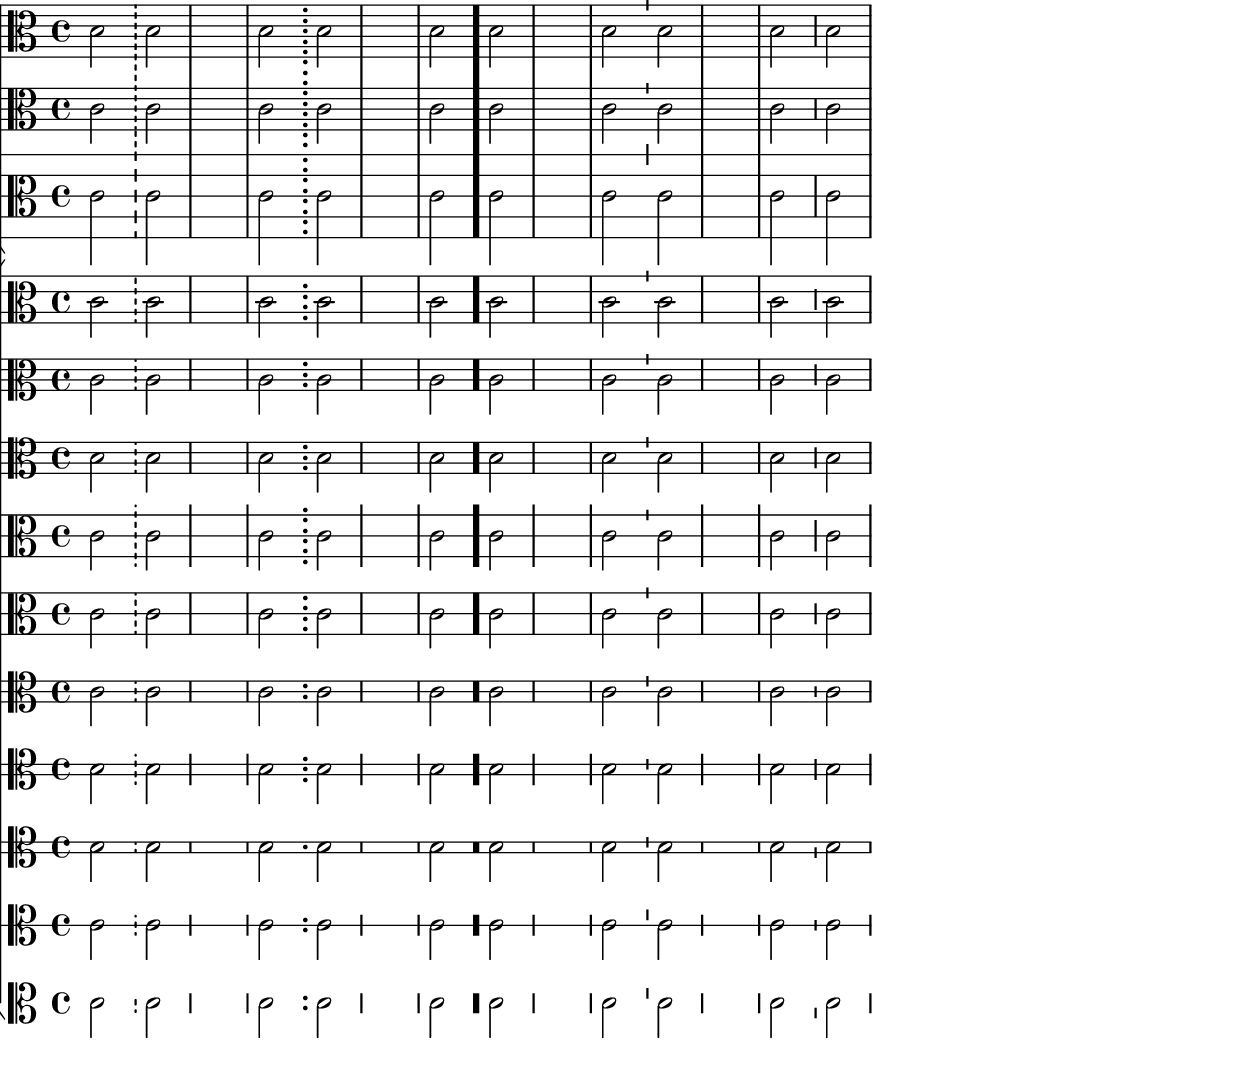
%% Generated by lilypond-book
%% Options: [exampleindent=10.16\mm,indent=0\mm,line-width=160\mm]
\include "lilypond-book-preamble.ly"


% ****************************************************************
% Start cut-&-pastable-section
% ****************************************************************

#(ly:set-option 'eps-box-padding 3.000000)



\paper {
  indent = 0\mm
  line-width = 160\mm
  % offset the left padding, also add 1mm as lilypond creates cropped
  % images with a little space on the right
  line-width = #(- line-width (* mm  3.000000) (* mm 1))
}

\layout {
  
}




% ****************************************************************
% ly snippet:
% ****************************************************************
\sourcefilename "/lilypond-2.24.3/input/regression/bar-lines.ly"
\sourcefileline 0
\version "2.23.6"

\header { texidoc = "Various types of bar lines can be drawn.

The dashes in a dashed bar line covers staff lines exactly. Dashed
bar lines between staves start and end on a half dash precisely.

The dots in a dotted bar line are in spaces.

A thick bar line is created by \bar \".\", which is consistent
with e.g. \bar \"|.\"

A tick bar line is a short line of the same length as a staff
space, centered on the top-most bar line.

A short bar line has a height of half the height of the staff, rounded
up to an integer number of staff spaces.  It is usually centered
vertically, but on short staves, it is shifted down to distinguish it
from a normal bar line."
}

bars = {
  s2 \bar "!" s
  s1
  s2 \bar ";" s
  s1
  s2 \bar "." s
  s1
  s2 \bar "'" s
  s1
  s2 \bar "," s
}

music = \fixed c' {
  \clef "alto"
  c2 c
  s1
  c2 c
  s1
  c2 c
  s1
  c2 c
  s1
  c2 c
}

<<
  \new StaffGroup <<
    \new Staff \with {
      \override StaffSymbol.line-count = #6
    } <<
      \bars \music
    >>

    \new Staff \music

    \new Staff \with {
      \override StaffSymbol.staff-space = 2
    } \music
  >>

  \new ChoirStaff <<
    \new Staff \with {
      \override StaffSymbol.line-positions = #'(-4 -2 2 5)
    } \music

    \new Staff \with {
      \override StaffSymbol.line-positions = #'(-2 0 2 4)
    } \music

    \new Staff \with {
      \override StaffSymbol.line-count = #4
    } \music

    \new Staff \with {
      \override StaffSymbol.line-positions = #'(-4 0 4)
      \override BarLine.bar-extent = #'(-3 . 3)
    } \music

    \new Staff \with {
      \override StaffSymbol.line-positions = #'(-4 0 4)
    } \music

    \new Staff \with {
      \override StaffSymbol.line-count = #3
    } \music
    \new Staff \with {
      \override StaffSymbol.line-count = #2
    } \music

    \new Staff \with {
      \override StaffSymbol.line-count = #2
      \override BarLine.bar-extent = #'(-0.5 . 0.5)
    } \music

    \new Staff \with {
      \override StaffSymbol.line-count = #1
    } \music

    \new Staff \with {
      \override StaffSymbol.line-count = #0
    } \music
  >>
>>



% ****************************************************************
% end ly snippet
% ****************************************************************
